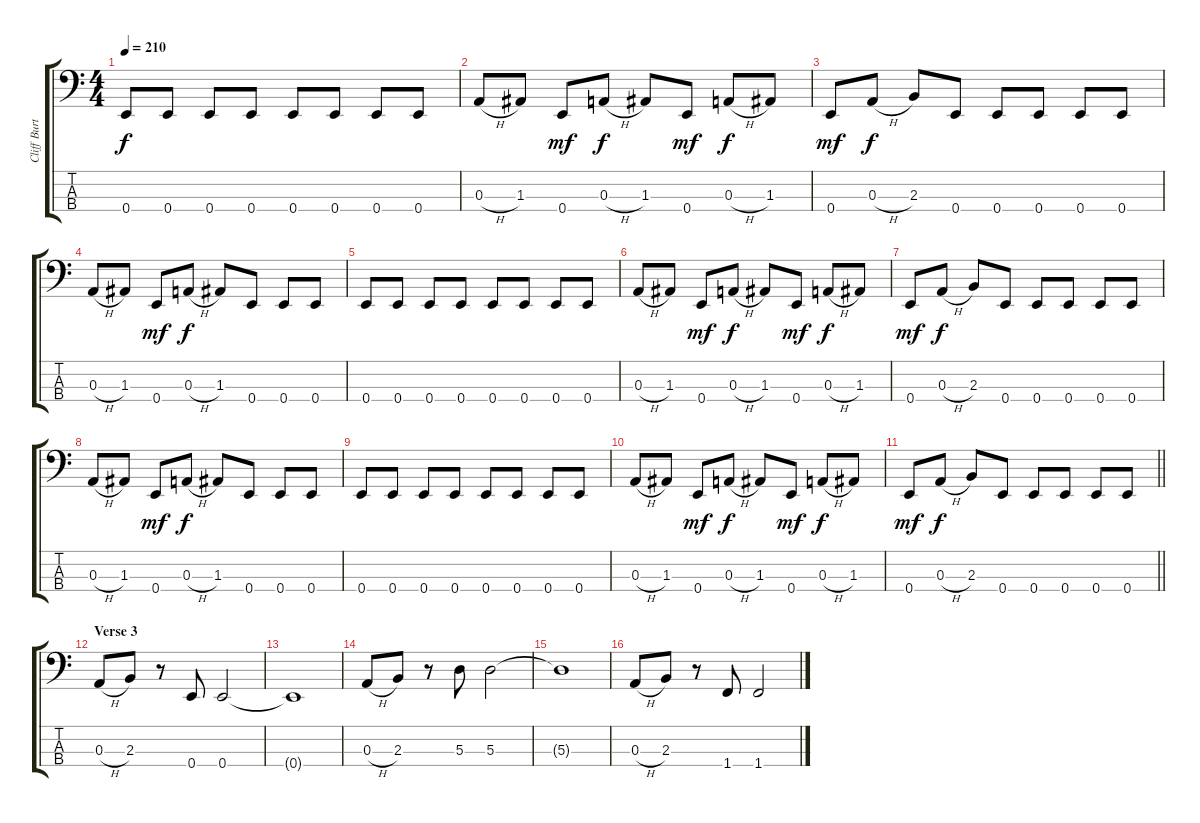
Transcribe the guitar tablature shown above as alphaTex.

\track ("Cliff Burton" "Cliff Burt") {instrument electricbassfinger}
\staff {score tabs}
\tuning (G2 D2 A1 E1) {hide}
\ts (4 4)
\tempo 210
\clef f4
\ks c
0.4.8{dy f} 0.4.8 0.4.8 0.4.8 0.4.8 0.4.8 0.4.8 0.4.8 |
0.3{h}.8 1.3.8 0.4.8{dy mf} 0.3{h}.8{dy f} 1.3.8 0.4.8{dy mf} 0.3{h}.8{dy f} 1.3.8 |
0.4.8{dy mf} 0.3{h}.8{dy f} 2.3.8 0.4.8 0.4.8 0.4.8 0.4.8 0.4.8 |
0.3{h}.8 1.3.8 0.4.8{dy mf} 0.3{h}.8{dy f} 1.3.8 0.4.8 0.4.8 0.4.8 |
0.4.8 0.4.8 0.4.8 0.4.8 0.4.8 0.4.8 0.4.8 0.4.8 |
0.3{h}.8 1.3.8 0.4.8{dy mf} 0.3{h}.8{dy f} 1.3.8 0.4.8{dy mf} 0.3{h}.8{dy f} 1.3.8 |
0.4.8{dy mf} 0.3{h}.8{dy f} 2.3.8 0.4.8 0.4.8 0.4.8 0.4.8 0.4.8 |
0.3{h}.8 1.3.8 0.4.8{dy mf} 0.3{h}.8{dy f} 1.3.8 0.4.8 0.4.8 0.4.8 |
0.4.8 0.4.8 0.4.8 0.4.8 0.4.8 0.4.8 0.4.8 0.4.8 |
0.3{h}.8 1.3.8 0.4.8{dy mf} 0.3{h}.8{dy f} 1.3.8 0.4.8{dy mf} 0.3{h}.8{dy f} 1.3.8 |
\barLineRight lightlight
0.4.8{dy mf} 0.3{h}.8{dy f} 2.3.8 0.4.8 0.4.8 0.4.8 0.4.8 0.4.8 |
\section ("" "Verse 3")
0.3{h}.8 2.3.8 r.8 0.4.8 0.4.2 |
0.4{t}.1 |
0.3{h}.8 2.3.8 r.8 5.3.8 5.3.2 |
5.3{t}.1 |
0.3{h}.8 2.3.8 r.8 1.4.8 1.4.2
